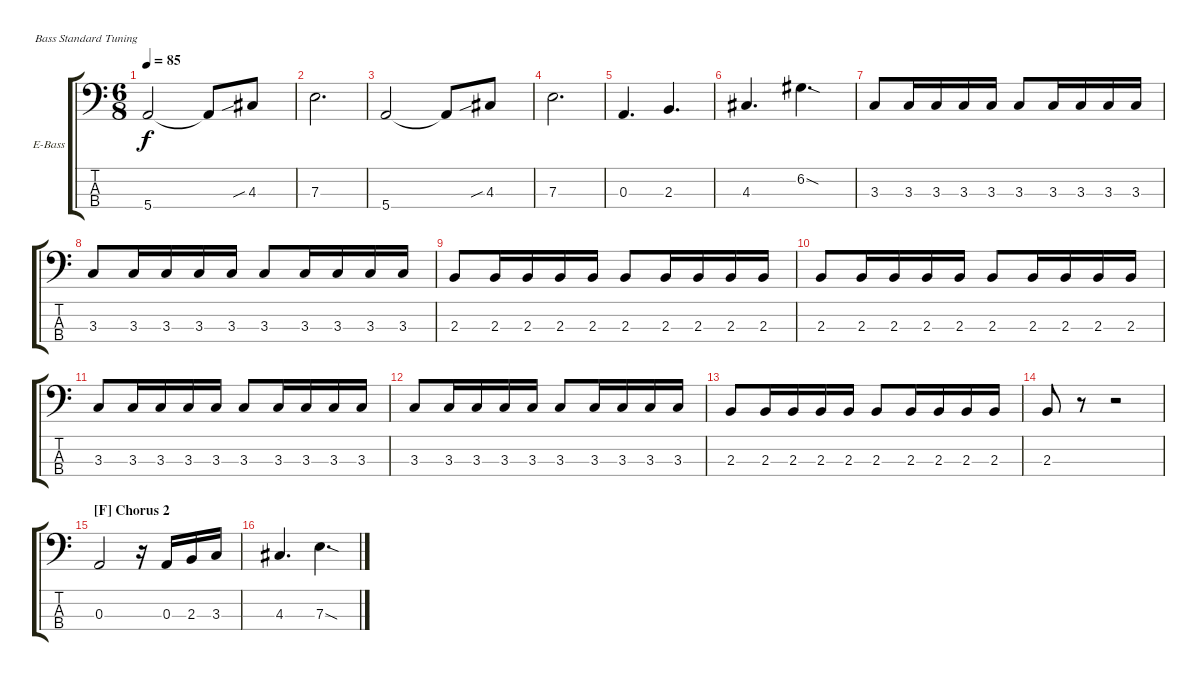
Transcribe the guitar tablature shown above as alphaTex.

\defaultSystemsLayout 4
\bracketExtendMode groupsimilarinstruments
\firstSystemTrackNameOrientation horizontal
\otherSystemsTrackNameOrientation horizontal
\track ("Bass" "E-Bass") {instrument electricbassfinger}
\staff {score tabs}
\tuning (G2 D2 A1 E1)
\ts (6 8)
\tempo 85
\clef f4
\ks c
5.4.2{dy f} 5.4{t}.8 4.3{sib}.8 |
7.3.2{d} |
5.4.2 5.4{t}.8 4.3{sib}.8 |
7.3.2{d} |
0.3.4{d} 2.3.4{d} |
4.3.4{d} 6.2{sod}.4{d} |
3.3.8 3.3.16 3.3.16 3.3.16 3.3.16 3.3.8 3.3.16 3.3.16 3.3.16 3.3.16 |
3.3.8 3.3.16 3.3.16 3.3.16 3.3.16 3.3.8 3.3.16 3.3.16 3.3.16 3.3.16 |
2.3.8 2.3.16 2.3.16 2.3.16 2.3.16 2.3.8 2.3.16 2.3.16 2.3.16 2.3.16 |
2.3.8 2.3.16 2.3.16 2.3.16 2.3.16 2.3.8 2.3.16 2.3.16 2.3.16 2.3.16 |
3.3.8 3.3.16 3.3.16 3.3.16 3.3.16 3.3.8 3.3.16 3.3.16 3.3.16 3.3.16 |
3.3.8 3.3.16 3.3.16 3.3.16 3.3.16 3.3.8 3.3.16 3.3.16 3.3.16 3.3.16 |
2.3.8 2.3.16 2.3.16 2.3.16 2.3.16 2.3.8 2.3.16 2.3.16 2.3.16 2.3.16 |
2.3.8 r.8 r.2 |
\section ("F" "Chorus 2")
0.3.2 r.16 0.3.16 2.3.16 3.3.16 |
4.3.4{d} 7.3{sod}.4{d}
